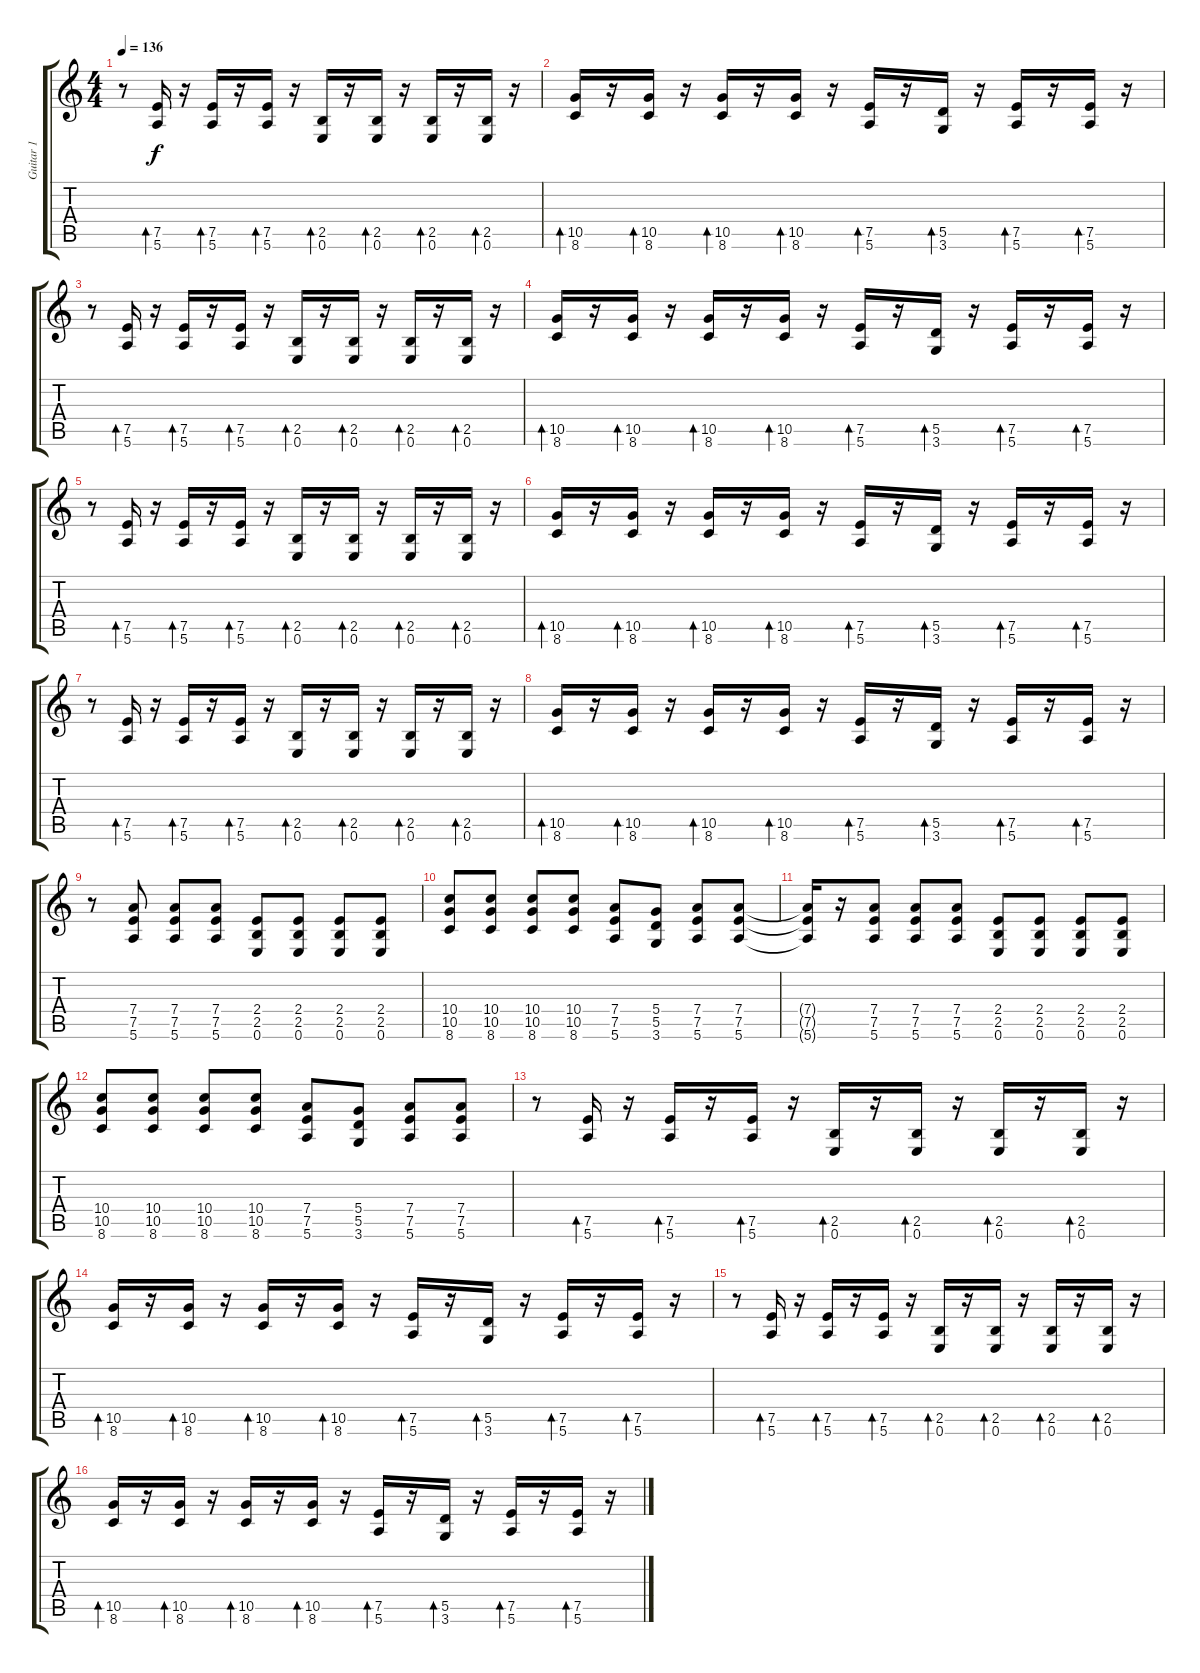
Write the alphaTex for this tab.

\track ("Guitar 1" "Guitar 1") {instrument distortionguitar}
\staff {score tabs}
\tuning (E4 B3 G3 D3 A2 E2) {hide}
\ts (4 4)
\tempo 136
\clef g2
\ks c
r.8{dy f} (7.5 5.6).16{bd 120} r.16 (7.5 5.6).16{bd 120} r.16 (7.5 5.6).16{bd 120} r.16 (2.5 0.6).16{bd 120} r.16 (2.5 0.6).16{bd 120} r.16 (2.5 0.6).16{bd 120} r.16 (2.5 0.6).16{bd 120} r.16 |
(10.5 8.6).16{bd 120} r.16 (10.5 8.6).16{bd 120} r.16 (10.5 8.6).16{bd 120} r.16 (10.5 8.6).16{bd 120} r.16 (7.5 5.6).16{bd 120} r.16 (5.5 3.6).16{bd 120} r.16 (7.5 5.6).16{bd 120} r.16 (7.5 5.6).16{bd 120} r.16 |
r.8 (7.5 5.6).16{bd 120} r.16 (7.5 5.6).16{bd 120} r.16 (7.5 5.6).16{bd 120} r.16 (2.5 0.6).16{bd 120} r.16 (2.5 0.6).16{bd 120} r.16 (2.5 0.6).16{bd 120} r.16 (2.5 0.6).16{bd 120} r.16 |
(10.5 8.6).16{bd 120} r.16 (10.5 8.6).16{bd 120} r.16 (10.5 8.6).16{bd 120} r.16 (10.5 8.6).16{bd 120} r.16 (7.5 5.6).16{bd 120} r.16 (5.5 3.6).16{bd 120} r.16 (7.5 5.6).16{bd 120} r.16 (7.5 5.6).16{bd 120} r.16 |
r.8 (7.5 5.6).16{bd 120} r.16 (7.5 5.6).16{bd 120} r.16 (7.5 5.6).16{bd 120} r.16 (2.5 0.6).16{bd 120} r.16 (2.5 0.6).16{bd 120} r.16 (2.5 0.6).16{bd 120} r.16 (2.5 0.6).16{bd 120} r.16 |
(10.5 8.6).16{bd 120} r.16 (10.5 8.6).16{bd 120} r.16 (10.5 8.6).16{bd 120} r.16 (10.5 8.6).16{bd 120} r.16 (7.5 5.6).16{bd 120} r.16 (5.5 3.6).16{bd 120} r.16 (7.5 5.6).16{bd 120} r.16 (7.5 5.6).16{bd 120} r.16 |
r.8 (7.5 5.6).16{bd 120} r.16 (7.5 5.6).16{bd 120} r.16 (7.5 5.6).16{bd 120} r.16 (2.5 0.6).16{bd 120} r.16 (2.5 0.6).16{bd 120} r.16 (2.5 0.6).16{bd 120} r.16 (2.5 0.6).16{bd 120} r.16 |
(10.5 8.6).16{bd 120} r.16 (10.5 8.6).16{bd 120} r.16 (10.5 8.6).16{bd 120} r.16 (10.5 8.6).16{bd 120} r.16 (7.5 5.6).16{bd 120} r.16 (5.5 3.6).16{bd 120} r.16 (7.5 5.6).16{bd 120} r.16 (7.5 5.6).16{bd 120} r.16 |
r.8 (7.4 7.5 5.6).8 (7.4 7.5 5.6).8 (7.4 7.5 5.6).8 (2.4 2.5 0.6).8 (2.4 2.5 0.6).8 (2.4 2.5 0.6).8 (2.4 2.5 0.6).8 |
(10.4 10.5 8.6).8 (10.4 10.5 8.6).8 (10.4 10.5 8.6).8 (10.4 10.5 8.6).8 (7.4 7.5 5.6).8 (5.4 5.5 3.6).8 (7.4 7.5 5.6).8 (7.4 7.5 5.6).8 |
(7.4{t} 7.5{t} 5.6{t}).16 r.16 (7.4 7.5 5.6).8 (7.4 7.5 5.6).8 (7.4 7.5 5.6).8 (2.4 2.5 0.6).8 (2.4 2.5 0.6).8 (2.4 2.5 0.6).8 (2.4 2.5 0.6).8 |
(10.4 10.5 8.6).8 (10.4 10.5 8.6).8 (10.4 10.5 8.6).8 (10.4 10.5 8.6).8 (7.4 7.5 5.6).8 (5.4 5.5 3.6).8 (7.4 7.5 5.6).8 (7.4 7.5 5.6).8 |
r.8 (7.5 5.6).16{bd 120} r.16 (7.5 5.6).16{bd 120} r.16 (7.5 5.6).16{bd 120} r.16 (2.5 0.6).16{bd 120} r.16 (2.5 0.6).16{bd 120} r.16 (2.5 0.6).16{bd 120} r.16 (2.5 0.6).16{bd 120} r.16 |
(10.5 8.6).16{bd 120} r.16 (10.5 8.6).16{bd 120} r.16 (10.5 8.6).16{bd 120} r.16 (10.5 8.6).16{bd 120} r.16 (7.5 5.6).16{bd 120} r.16 (5.5 3.6).16{bd 120} r.16 (7.5 5.6).16{bd 120} r.16 (7.5 5.6).16{bd 120} r.16 |
r.8 (7.5 5.6).16{bd 120} r.16 (7.5 5.6).16{bd 120} r.16 (7.5 5.6).16{bd 120} r.16 (2.5 0.6).16{bd 120} r.16 (2.5 0.6).16{bd 120} r.16 (2.5 0.6).16{bd 120} r.16 (2.5 0.6).16{bd 120} r.16 |
(10.5 8.6).16{bd 120} r.16 (10.5 8.6).16{bd 120} r.16 (10.5 8.6).16{bd 120} r.16 (10.5 8.6).16{bd 120} r.16 (7.5 5.6).16{bd 120} r.16 (5.5 3.6).16{bd 120} r.16 (7.5 5.6).16{bd 120} r.16 (7.5 5.6).16{bd 120} r.16
